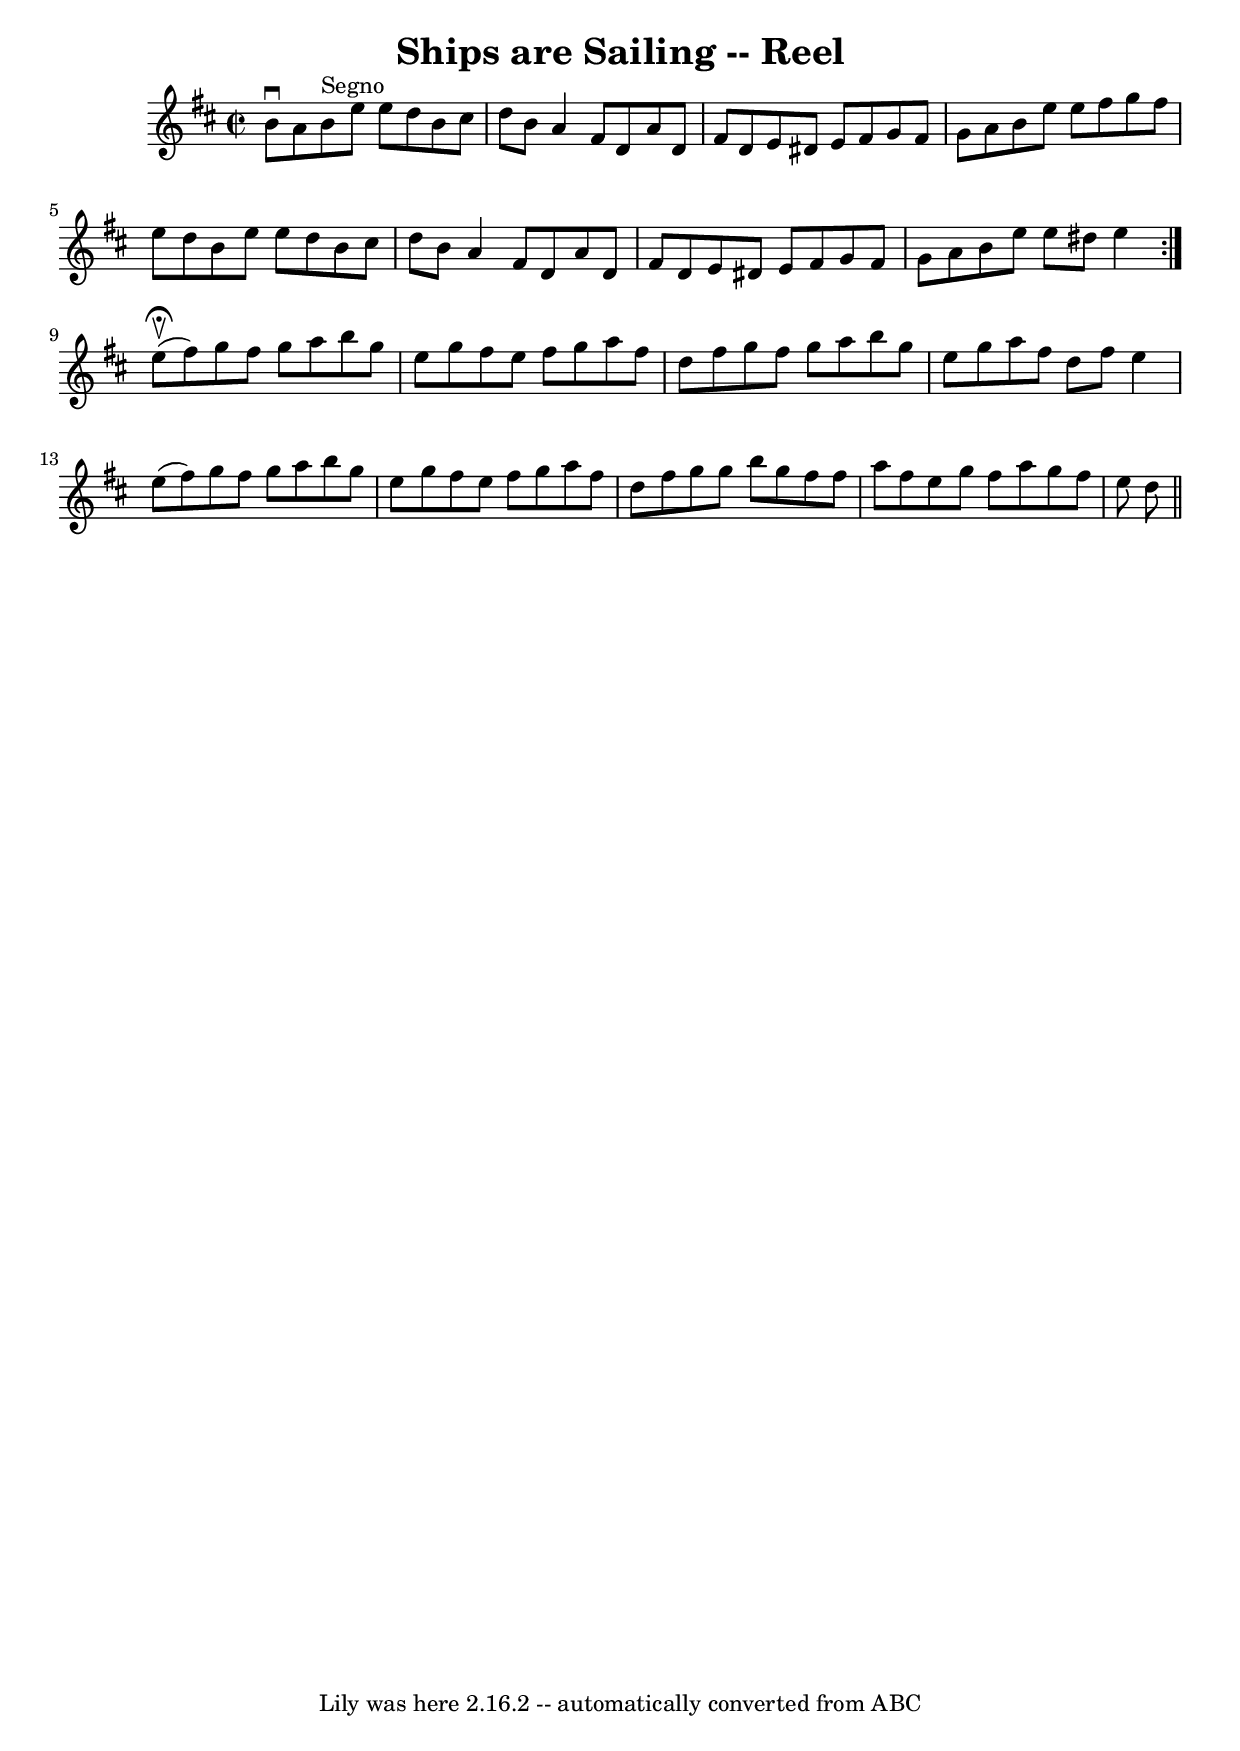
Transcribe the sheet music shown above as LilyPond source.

\version "2.16.2"
\include "Mammoth.ily"
\header {
  %% book = "Ryan's Mammoth Collection"
  crossRefNumber = "1"
  footnotes = ""
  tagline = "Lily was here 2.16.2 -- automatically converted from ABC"
  title = "Ships are Sailing -- Reel"

}
voicedefault =  {



  \repeat volta 2 {

    \override Staff.TimeSignature #'style = #'C
    \time 2/2 
    \key e \dorian
    b'8^\downbow a'8    |
    b'8^"Segno"   
    e''8 e''8 d''8 b'8 cis''8 d''8 b'8  |
    a'4 fis'8   
    d'8 a'8 d'8 fis'8 d'8  |
    e'8 dis'8 e'8 fis'8    
    g'8 fis'8 g'8 a'8  |
    b'8 e''8 e''8 fis''8 g''8    
    fis''8 e''8 d''8  |
    b'8 e''8 e''8 d''8 b'8    
    cis''8 d''8 b'8  |
    a'4 fis'8 d'8 a'8 d'8 fis'8    
    d'8  |
    e'8 dis'8 e'8 fis'8 g'8 fis'8 g'8 a'8  
    |
    b'8 e''8 e''8 dis''8 e''4    
  } e''8^\fermata^\upbow(fis''8) |
  g''8 fis''8 g''8 a''8    
  b''8 g''8 e''8 g''8  |
  fis''8 e''8 fis''8 g''8    
  a''8 fis''8 d''8 fis''8  |
  g''8 fis''8 g''8 a''8    
  b''8 g''8 e''8 g''8  |
  a''8 fis''8 d''8 fis''8    
  e''4 e''8 (fis''8) |
  g''8 fis''8 g''8 a''8 b''8 
  g''8 e''8 g''8  |
  fis''8 e''8 fis''8 g''8 a''8    
  fis''8 d''8 fis''8  |
  g''8 g''8 b''8 g''8 fis''8    
  fis''8 a''8 fis''8  |
  e''8 g''8 fis''8 a''8 g''8    
  fis''8 e''8 d''8    \bar "||"   

}

\score{
  <<

    \context Staff="default"
    {
      \voicedefault 
      
    }

  >>
  \layout {
    
  }
  \midi {
  }

}
